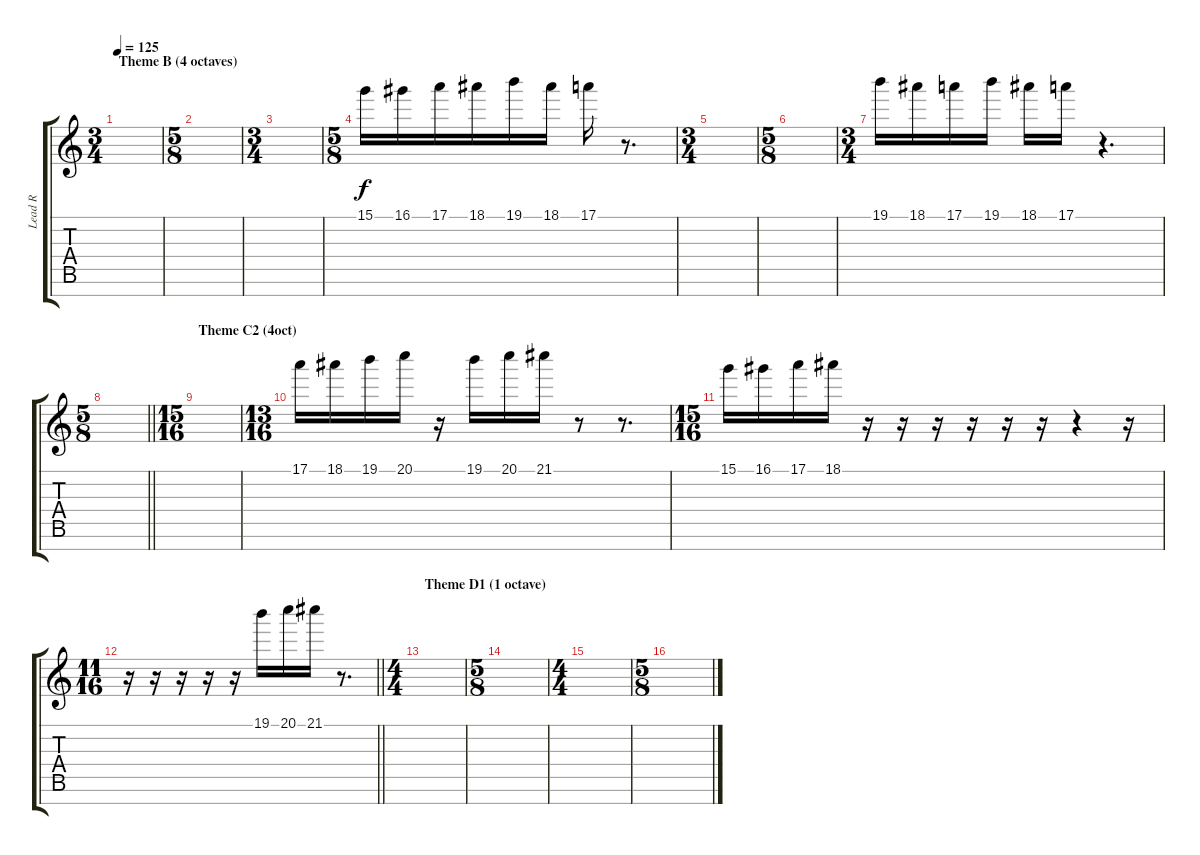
\track ("Lead R" "Lead R") {instrument overdrivenguitar}
\staff {score tabs}
\tuning (E4 B3 G3 D3 A2 E2 B1) {hide}
\ts (3 4)
\section ("" "Theme B (4 octaves)")
\tempo 125
\clef g2
\ks c
|
\ts (5 8)
|
\ts (3 4)
|
\ts (5 8)
15.1.16 16.1.16 17.1.16 18.1.16 19.1.16 18.1.16 17.1.16 r.8{d} |
\ts (3 4)
|
\ts (5 8)
|
\ts (3 4)
19.1.16 18.1.16 17.1.16 19.1.16 18.1.16 17.1.16 r.4{d} |
\ts (5 8)
\barLineRight lightlight
|
\ts (15 16)
\section ("" "Theme C2 (4oct)")
|
\ts (13 16)
17.1.16 18.1.16 19.1.16 20.1.16 r.16 19.1.16 20.1.16 21.1.16 r.8 r.8{d} |
\ts (15 16)
15.1.16 16.1.16 17.1.16 18.1.16 r.16 r.16 r.16 r.16 r.16 r.16 r.4 r.16 |
\ts (11 16)
\barLineRight lightlight
r.16 r.16 r.16 r.16 r.16 19.1.16 20.1.16 21.1.16 r.8{d} |
\ts (4 4)
\section ("" "Theme D1 (1 octave)")
|
\ts (5 8)
|
\ts (4 4)
|
\ts (5 8)
